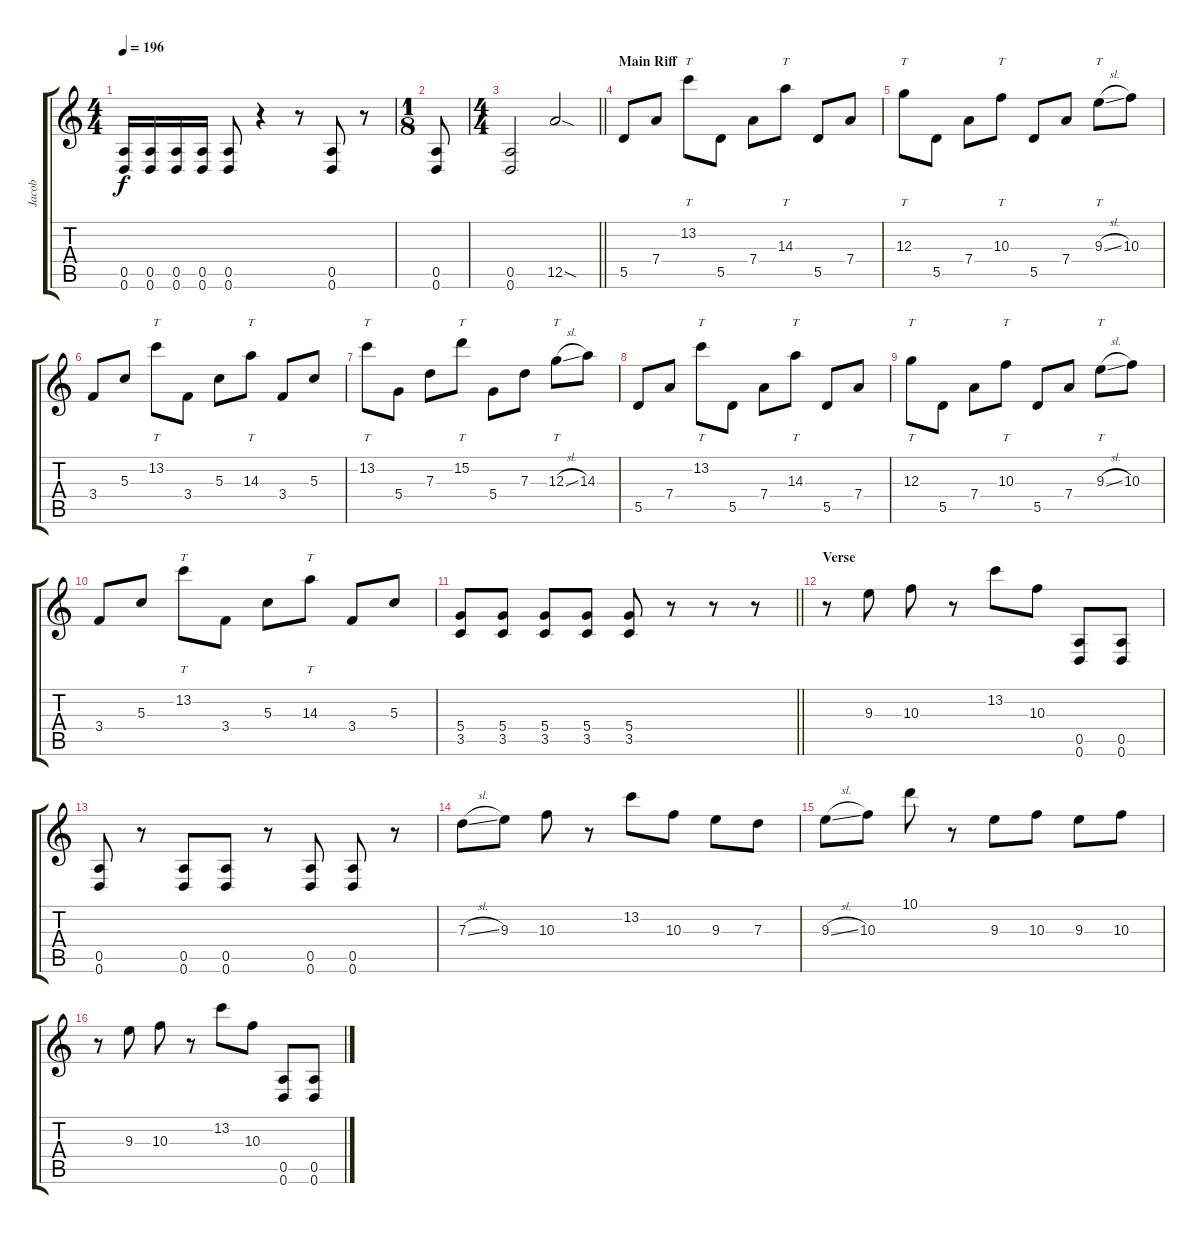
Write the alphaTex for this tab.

\track ("Jacob" "Jacob") {instrument distortionguitar}
\staff {score tabs}
\tuning (E4 B3 G3 D3 A2 D2) {hide}
\ts (4 4)
\tempo 196
\clef g2
\ks aminor
(0.5 0.6).16{dy f} (0.5 0.6).16 (0.5 0.6).16 (0.5 0.6).16 (0.5 0.6).8 r.4 r.8 (0.5 0.6).8 r.8 |
\ts (1 8)
(0.5 0.6).8 |
\ts (4 4)
\barLineRight lightlight
(0.5 0.6).2 12.5{sod}.2 |
\section ("" "Main Riff")
5.5.8 7.4.8 13.2.8{tt} 5.5.8 7.4.8 14.3.8{tt} 5.5.8 7.4.8 |
12.3.8{tt} 5.5.8 7.4.8 10.3.8{tt} 5.5.8 7.4.8 9.3{sl}.8{tt} 10.3.8 |
3.4.8 5.3.8 13.2.8{tt} 3.4.8 5.3.8 14.3.8{tt} 3.4.8 5.3.8 |
13.2.8{tt} 5.4.8 7.3.8 15.2.8{tt} 5.4.8 7.3.8 12.3{sl}.8{tt} 14.3.8 |
5.5.8 7.4.8 13.2.8{tt} 5.5.8 7.4.8 14.3.8{tt} 5.5.8 7.4.8 |
12.3.8{tt} 5.5.8 7.4.8 10.3.8{tt} 5.5.8 7.4.8 9.3{sl}.8{tt} 10.3.8 |
3.4.8 5.3.8 13.2.8{tt} 3.4.8 5.3.8 14.3.8{tt} 3.4.8 5.3.8 |
\barLineRight lightlight
(5.4 3.5).8 (5.4 3.5).8 (5.4 3.5).8 (5.4 3.5).8 (5.4 3.5).8 r.8 r.8 r.8 |
\section ("" "Verse")
r.8 9.3.8 10.3.8 r.8 13.2.8 10.3.8 (0.5 0.6).8 (0.5 0.6).8 |
(0.5 0.6).8 r.8 (0.5 0.6).8 (0.5 0.6).8 r.8 (0.5 0.6).8 (0.5 0.6).8 r.8 |
7.3{sl}.8 9.3.8 10.3.8 r.8 13.2.8 10.3.8 9.3.8 7.3.8 |
9.3{sl}.8 10.3.8 10.1.8 r.8 9.3.8 10.3.8 9.3.8 10.3.8 |
r.8 9.3.8 10.3.8 r.8 13.2.8 10.3.8 (0.5 0.6).8 (0.5 0.6).8
